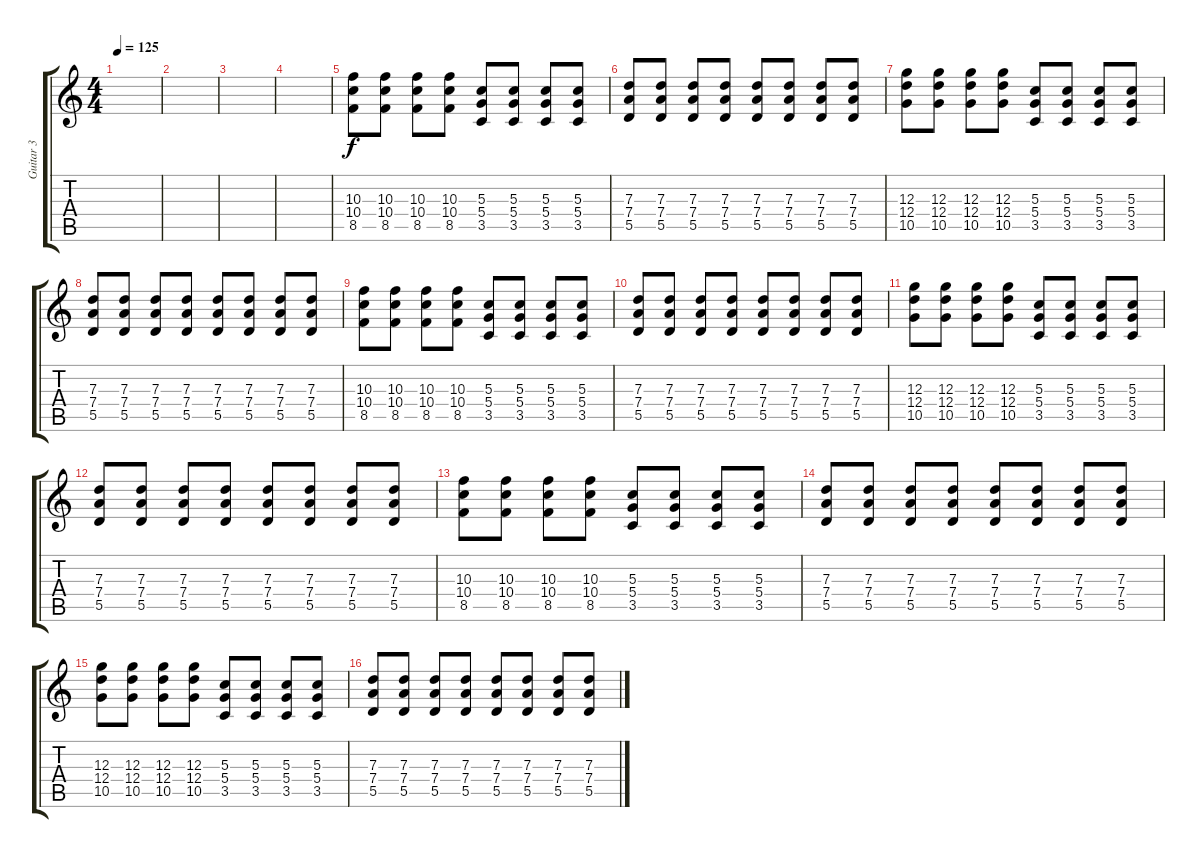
\track ("Guitar 3" "Guitar 3") {instrument distortionguitar}
\staff {score tabs}
\tuning (E4 B3 G3 D3 A2 E2) {hide}
\ts (4 4)
\tempo 125
\clef g2
\ks c
|
|
|
|
(10.3 10.4 8.5).8 (10.3 10.4 8.5).8 (10.3 10.4 8.5).8 (10.3 10.4 8.5).8 (5.3 5.4 3.5).8 (5.3 5.4 3.5).8 (5.3 5.4 3.5).8 (5.3 5.4 3.5).8 |
(7.3 7.4 5.5).8 (7.3 7.4 5.5).8 (7.3 7.4 5.5).8 (7.3 7.4 5.5).8 (7.3 7.4 5.5).8 (7.3 7.4 5.5).8 (7.3 7.4 5.5).8 (7.3 7.4 5.5).8 |
(12.3 12.4 10.5).8 (12.3 12.4 10.5).8 (12.3 12.4 10.5).8 (12.3 12.4 10.5).8 (5.3 5.4 3.5).8 (5.3 5.4 3.5).8 (5.3 5.4 3.5).8 (5.3 5.4 3.5).8 |
(7.3 7.4 5.5).8 (7.3 7.4 5.5).8 (7.3 7.4 5.5).8 (7.3 7.4 5.5).8 (7.3 7.4 5.5).8 (7.3 7.4 5.5).8 (7.3 7.4 5.5).8 (7.3 7.4 5.5).8 |
(10.3 10.4 8.5).8 (10.3 10.4 8.5).8 (10.3 10.4 8.5).8 (10.3 10.4 8.5).8 (5.3 5.4 3.5).8 (5.3 5.4 3.5).8 (5.3 5.4 3.5).8 (5.3 5.4 3.5).8 |
(7.3 7.4 5.5).8 (7.3 7.4 5.5).8 (7.3 7.4 5.5).8 (7.3 7.4 5.5).8 (7.3 7.4 5.5).8 (7.3 7.4 5.5).8 (7.3 7.4 5.5).8 (7.3 7.4 5.5).8 |
(12.3 12.4 10.5).8 (12.3 12.4 10.5).8 (12.3 12.4 10.5).8 (12.3 12.4 10.5).8 (5.3 5.4 3.5).8 (5.3 5.4 3.5).8 (5.3 5.4 3.5).8 (5.3 5.4 3.5).8 |
(7.3 7.4 5.5).8 (7.3 7.4 5.5).8 (7.3 7.4 5.5).8 (7.3 7.4 5.5).8 (7.3 7.4 5.5).8 (7.3 7.4 5.5).8 (7.3 7.4 5.5).8 (7.3 7.4 5.5).8 |
(10.3 10.4 8.5).8 (10.3 10.4 8.5).8 (10.3 10.4 8.5).8 (10.3 10.4 8.5).8 (5.3 5.4 3.5).8 (5.3 5.4 3.5).8 (5.3 5.4 3.5).8 (5.3 5.4 3.5).8 |
(7.3 7.4 5.5).8 (7.3 7.4 5.5).8 (7.3 7.4 5.5).8 (7.3 7.4 5.5).8 (7.3 7.4 5.5).8 (7.3 7.4 5.5).8 (7.3 7.4 5.5).8 (7.3 7.4 5.5).8 |
(12.3 12.4 10.5).8 (12.3 12.4 10.5).8 (12.3 12.4 10.5).8 (12.3 12.4 10.5).8 (5.3 5.4 3.5).8 (5.3 5.4 3.5).8 (5.3 5.4 3.5).8 (5.3 5.4 3.5).8 |
(7.3 7.4 5.5).8 (7.3 7.4 5.5).8 (7.3 7.4 5.5).8 (7.3 7.4 5.5).8 (7.3 7.4 5.5).8 (7.3 7.4 5.5).8 (7.3 7.4 5.5).8 (7.3 7.4 5.5).8
